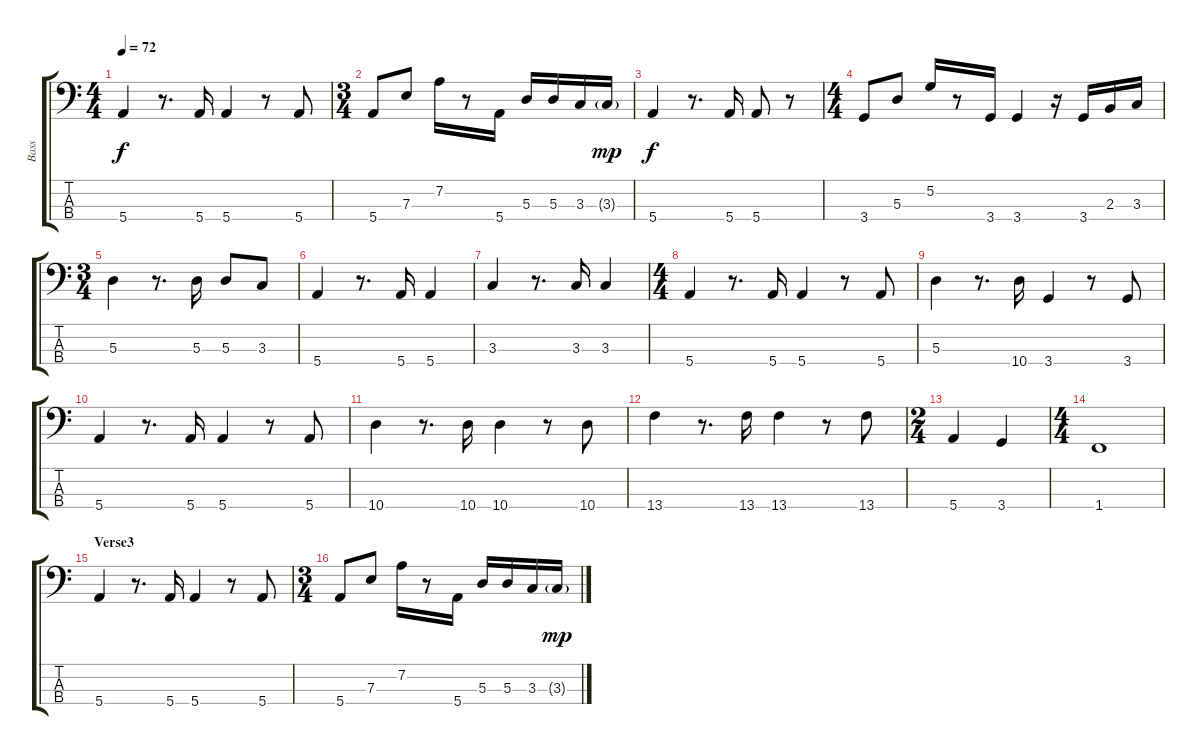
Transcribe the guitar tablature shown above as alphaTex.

\track ("Bass" "Bass") {instrument electricbassfinger}
\staff {score tabs}
\tuning (G2 D2 A1 E1) {hide}
\ts (4 4)
\tempo 72
\clef f4
\ks c
5.4.4{dy f} r.8{d} 5.4.16 5.4.4 r.8 5.4.8 |
\ts (3 4)
5.4.8 7.3.8 7.2.16 r.8 5.4.16 5.3.16 5.3.16 3.3.16 3.3{g}.16{dy mp} |
5.4.4{dy f} r.8{d} 5.4.16 5.4.8 r.8 |
\ts (4 4)
3.4.8 5.3.8 5.2.16 r.8 3.4.16 3.4.4 r.16 3.4.16 2.3.16 3.3.16 |
\ts (3 4)
5.3.4 r.8{d} 5.3.16 5.3.8 3.3.8 |
5.4.4 r.8{d} 5.4.16 5.4.4 |
3.3.4 r.8{d} 3.3.16 3.3.4 |
\ts (4 4)
5.4.4 r.8{d} 5.4.16 5.4.4 r.8 5.4.8 |
5.3.4 r.8{d} 10.4.16 3.4.4 r.8 3.4.8 |
5.4.4 r.8{d} 5.4.16 5.4.4 r.8 5.4.8 |
10.4.4 r.8{d} 10.4.16 10.4.4 r.8 10.4.8 |
13.4.4 r.8{d} 13.4.16 13.4.4 r.8 13.4.8 |
\ts (2 4)
5.4.4 3.4.4 |
\ts (4 4)
1.4.1 |
\section ("" "Verse3")
5.4.4 r.8{d} 5.4.16 5.4.4 r.8 5.4.8 |
\ts (3 4)
5.4.8 7.3.8 7.2.16 r.8 5.4.16 5.3.16 5.3.16 3.3.16 3.3{g}.16{dy mp}
